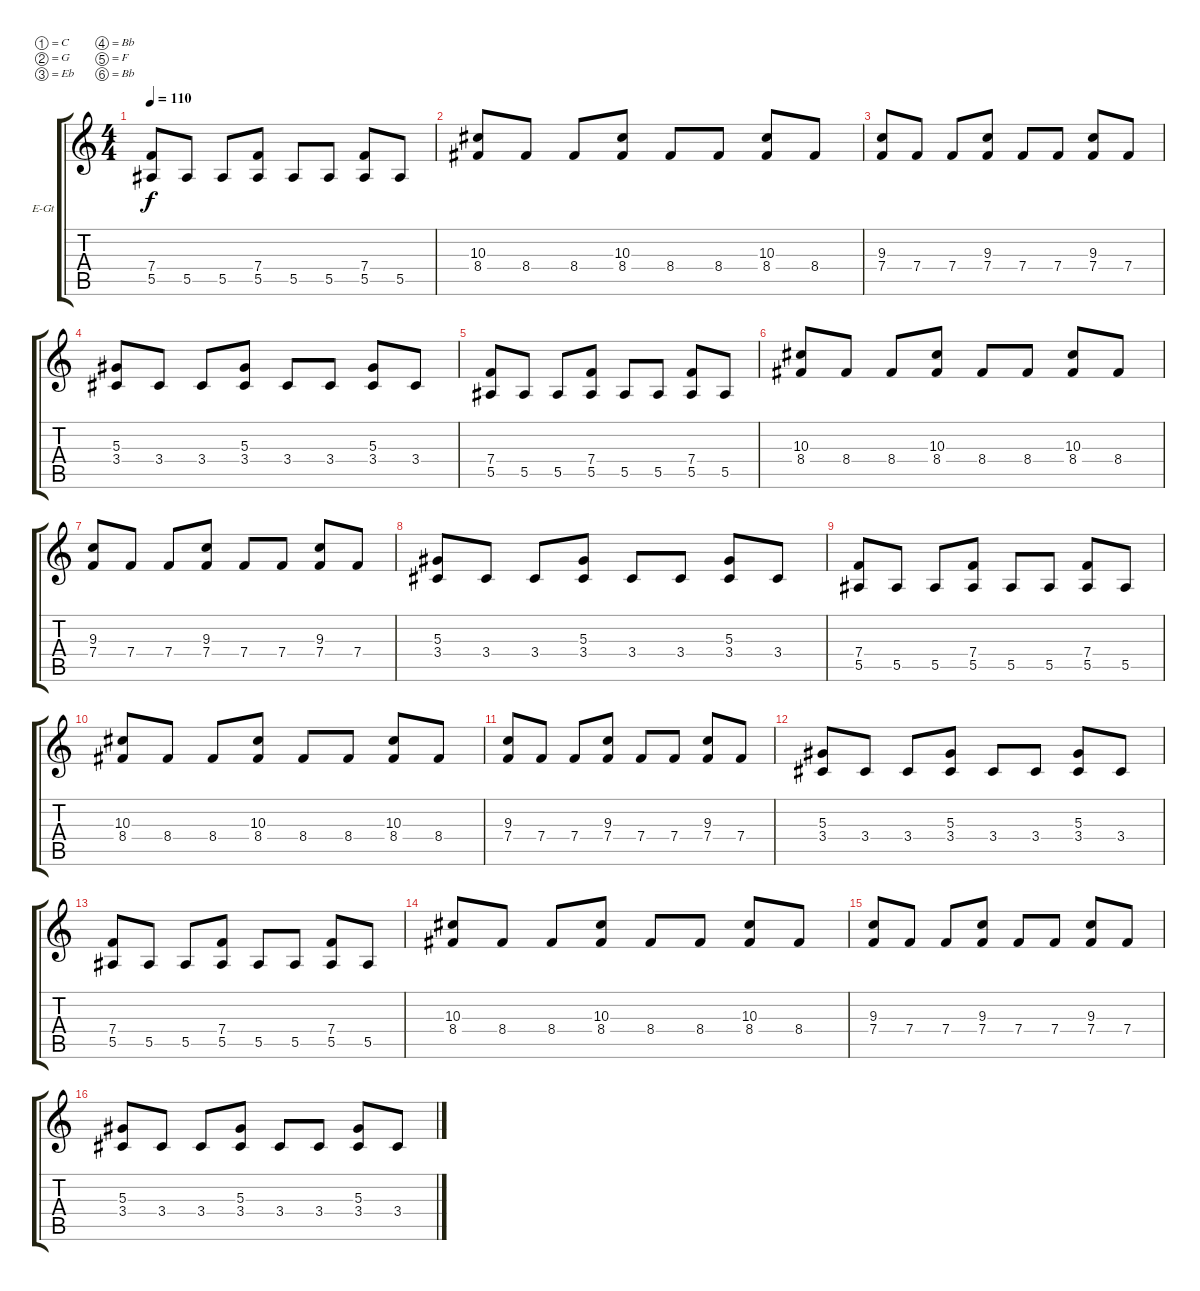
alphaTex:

\defaultSystemsLayout 4
\bracketExtendMode groupsimilarinstruments
\firstSystemTrackNameOrientation horizontal
\otherSystemsTrackNameOrientation horizontal
\track ("Lead Distortion" "E-Gt") {instrument distortionguitar}
\staff {score tabs}
\tuning (C4 G3 Eb3 Bb2 F2 Bb1)
\ts (4 4)
\tempo 110
\clef g2
\ks c
(7.4 5.5).8{dy f} 5.5.8 5.5.8 (7.4 5.5).8 5.5.8 5.5.8 (7.4 5.5).8 5.5.8 |
(10.3 8.4).8 8.4.8 8.4.8 (10.3 8.4).8 8.4.8 8.4.8 (10.3 8.4).8 8.4.8 |
(9.3 7.4).8 7.4.8 7.4.8 (9.3 7.4).8 7.4.8 7.4.8 (9.3 7.4).8 7.4.8 |
(5.3 3.4).8 3.4.8 3.4.8 (5.3 3.4).8 3.4.8 3.4.8 (5.3 3.4).8 3.4.8 |
(7.4 5.5).8 5.5.8 5.5.8 (7.4 5.5).8 5.5.8 5.5.8 (7.4 5.5).8 5.5.8 |
(10.3 8.4).8 8.4.8 8.4.8 (10.3 8.4).8 8.4.8 8.4.8 (10.3 8.4).8 8.4.8 |
(9.3 7.4).8 7.4.8 7.4.8 (9.3 7.4).8 7.4.8 7.4.8 (9.3 7.4).8 7.4.8 |
(5.3 3.4).8 3.4.8 3.4.8 (5.3 3.4).8 3.4.8 3.4.8 (5.3 3.4).8 3.4.8 |
(7.4 5.5).8 5.5.8 5.5.8 (7.4 5.5).8 5.5.8 5.5.8 (7.4 5.5).8 5.5.8 |
(10.3 8.4).8 8.4.8 8.4.8 (10.3 8.4).8 8.4.8 8.4.8 (10.3 8.4).8 8.4.8 |
(9.3 7.4).8 7.4.8 7.4.8 (9.3 7.4).8 7.4.8 7.4.8 (9.3 7.4).8 7.4.8 |
(5.3 3.4).8 3.4.8 3.4.8 (5.3 3.4).8 3.4.8 3.4.8 (5.3 3.4).8 3.4.8 |
(7.4 5.5).8 5.5.8 5.5.8 (7.4 5.5).8 5.5.8 5.5.8 (7.4 5.5).8 5.5.8 |
(10.3 8.4).8 8.4.8 8.4.8 (10.3 8.4).8 8.4.8 8.4.8 (10.3 8.4).8 8.4.8 |
(9.3 7.4).8 7.4.8 7.4.8 (9.3 7.4).8 7.4.8 7.4.8 (9.3 7.4).8 7.4.8 |
(5.3 3.4).8 3.4.8 3.4.8 (5.3 3.4).8 3.4.8 3.4.8 (5.3 3.4).8 3.4.8
